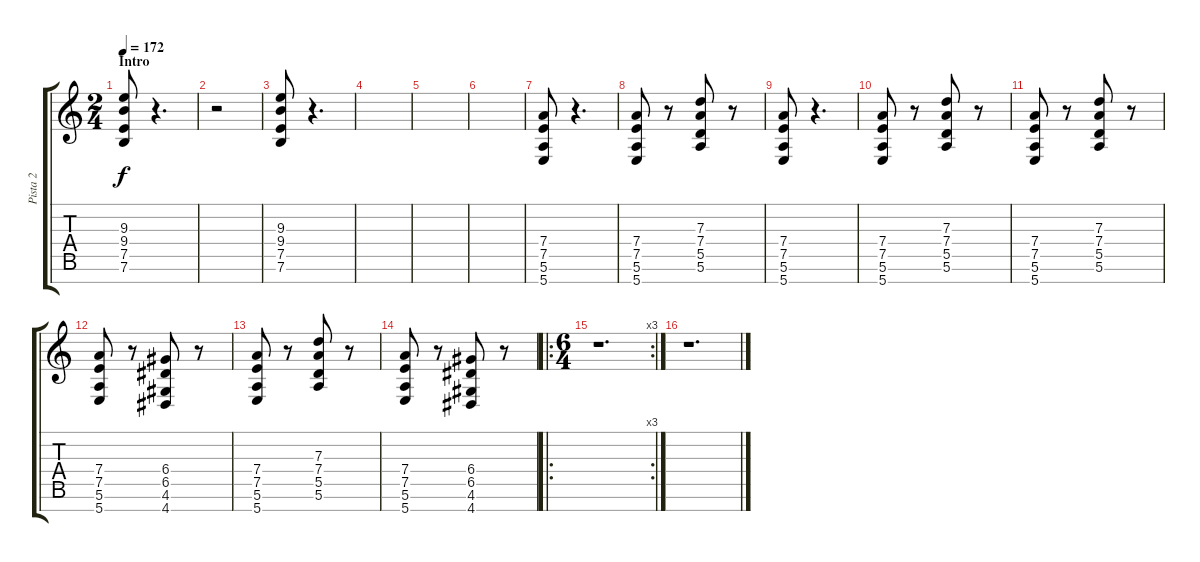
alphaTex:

\track ("Pista 2" "Pista 2") {instrument distortionguitar}
\staff {score tabs}
\tuning (E4 B3 G3 D3 A2 E2 B1) {hide}
\ts (2 4)
\section ("" "Intro")
\tempo 172
\clef g2
\ks c
(9.3 9.4 7.5 7.6).8{dy f instrument distortionguitar} r.4{d} |
r.2 |
(9.3 9.4 7.5 7.6).8 r.4{d} |
|
|
|
(7.4 7.5 5.6 5.7).8 r.4{d} |
(7.4 7.5 5.6 5.7).8 r.8 (7.3 7.4 5.5 5.6).8 r.8 |
(7.4 7.5 5.6 5.7).8 r.4{d} |
(7.4 7.5 5.6 5.7).8 r.8 (7.3 7.4 5.5 5.6).8 r.8 |
(7.4 7.5 5.6 5.7).8 r.8 (7.3 7.4 5.5 5.6).8 r.8 |
(7.4 7.5 5.6 5.7).8 r.8 (6.4 6.5 4.6 4.7).8 r.8 |
(7.4 7.5 5.6 5.7).8 r.8 (7.3 7.4 5.5 5.6).8 r.8 |
(7.4 7.5 5.6 5.7).8 r.8 (6.4 6.5 4.6 4.7).8 r.8 |
\ro
\rc 3
\ts (6 4)
r.1{d} |
r.1{d}
